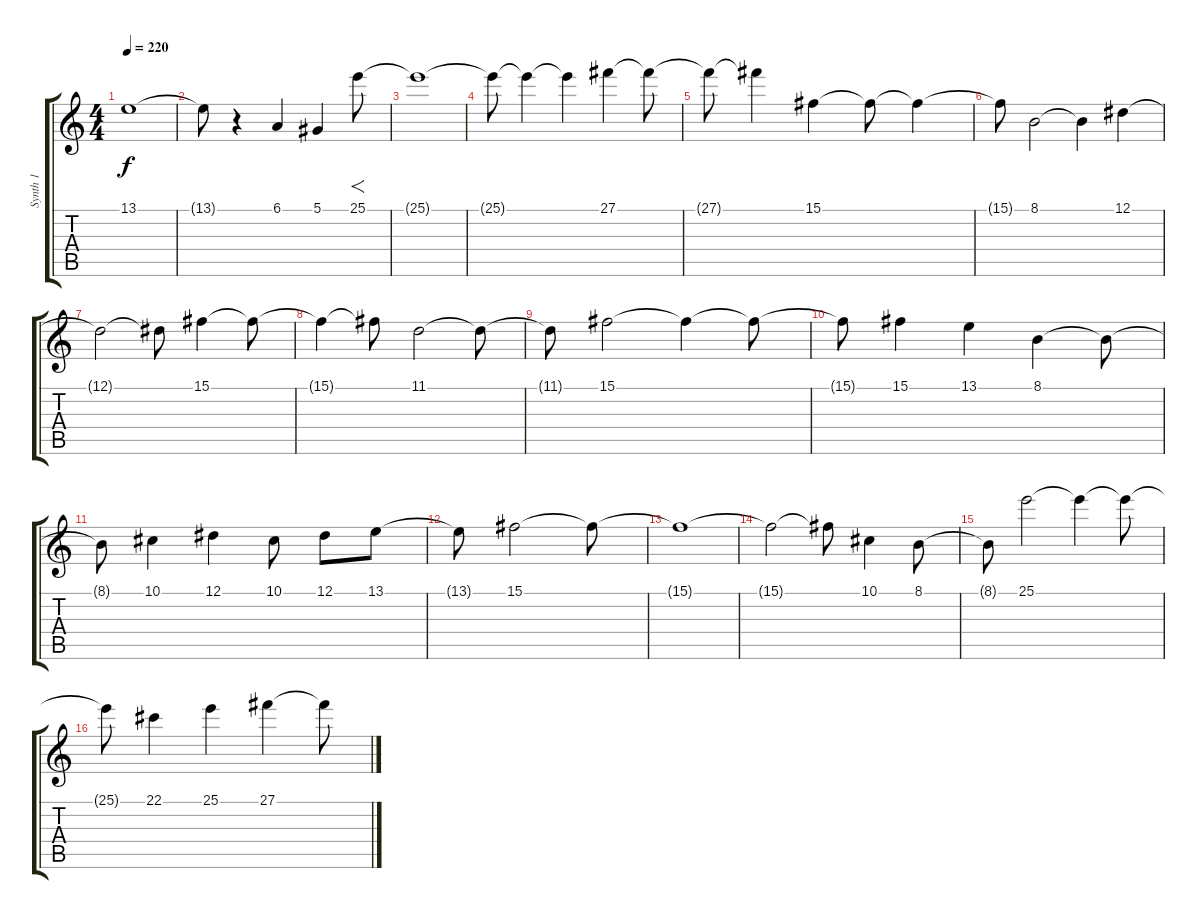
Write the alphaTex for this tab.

\track ("Synth 1" "Synth 1") {instrument synthvoice}
\staff {score tabs}
\tuning (Eb4 Bb3 Gb3 Db3 Ab2 Eb2) {hide}
\ts (4 4)
\tempo 220
\clef g2
\ks c
13.1{t}.1{dy f} |
13.1{t}.8 r.4 6.1.4 5.1.4 25.1.8{f} |
25.1{t}.1 |
25.1{t}.8 25.1{t}.4 25.1{t}.4 27.1.4 27.1{t}.8 |
27.1{t}.8 27.1{t}.4 15.1.4 15.1{t}.8 15.1{t}.4 |
15.1{t}.8 8.1.2 8.1{t}.4 12.1.4 |
12.1{t}.2 12.1{t}.8 15.1.4 15.1{t}.8 |
15.1{t}.4 15.1{t}.8 11.1.2 11.1{t}.8 |
11.1{t}.8 15.1.2 15.1{t}.4 15.1{t}.8 |
15.1{t}.8 15.1.4 13.1.4 8.1.4 8.1{t}.8 |
8.1{t}.8 10.1.4 12.1.4 10.1.8 12.1.8 13.1.8 |
13.1{t}.8 15.1.2 15.1{t}.8 |
15.1{t}.1 |
15.1{t}.2 15.1{t}.8 10.1.4 8.1.8 |
8.1{t}.8 25.1.2 25.1{t}.4 25.1{t}.8 |
25.1{t}.8 22.1.4 25.1.4 27.1.4 27.1{t}.8
